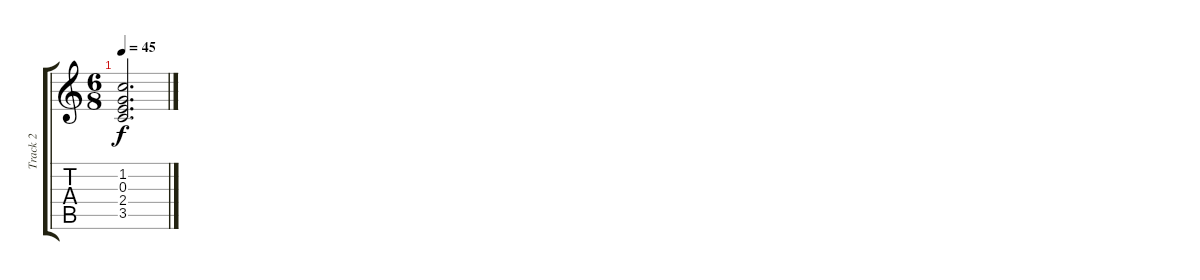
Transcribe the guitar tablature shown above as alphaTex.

\track ("Track 2" "Track 2") {instrument acousticguitarsteel}
\staff {score tabs}
\tuning (E4 B3 G3 D3 A2 E2) {hide}
\ts (6 8)
\tempo 45
\clef g2
\ks c
(1.2 0.3 2.4 3.5).2{d dy f}
